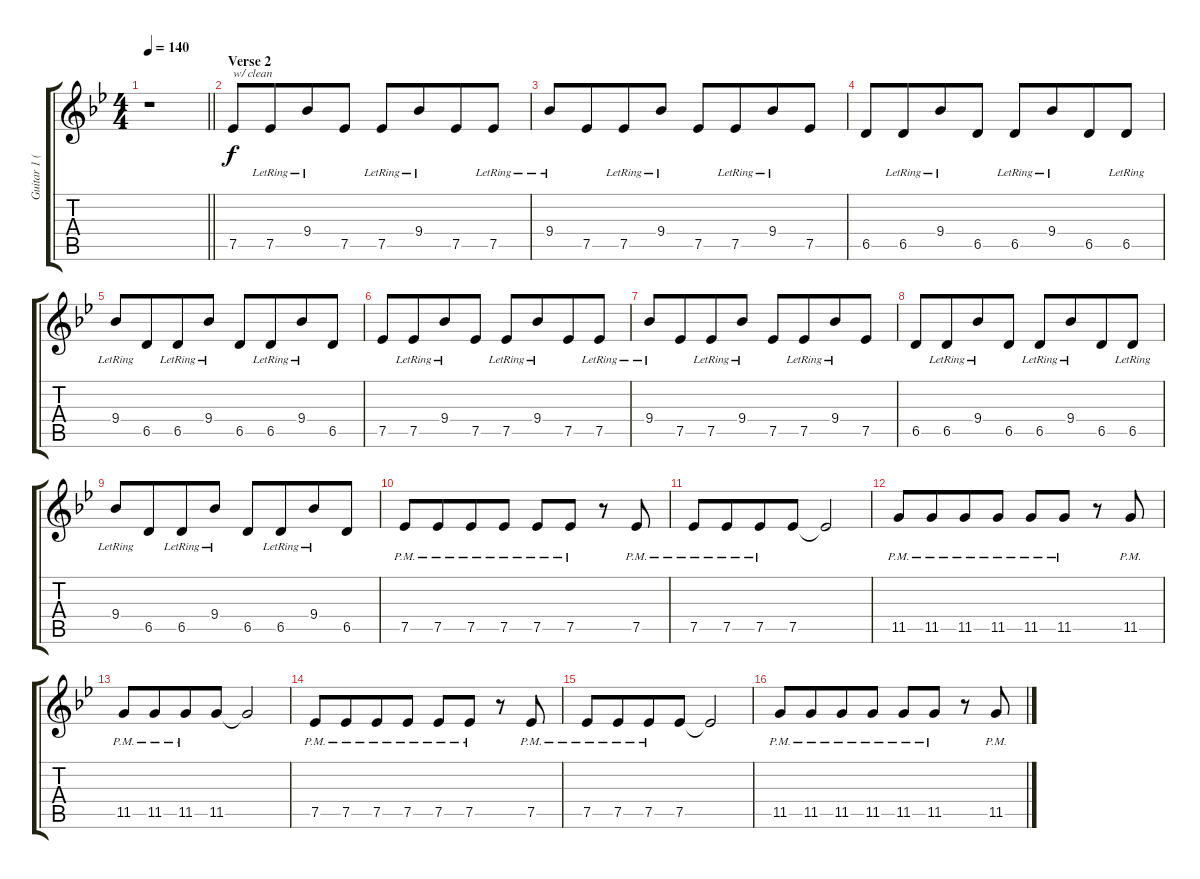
\track ("Guitar 1 (Tomo)" "Guitar 1 (") {instrument electricguitarjazz}
\staff {score tabs}
\tuning (Eb4 Bb3 Gb3 Db3 Ab2 Db2) {hide}
\ts (4 4)
\tempo 140
\clef g2
\barLineRight lightlight
\ks gminor
r.1{dy f} |
\section ("" "Verse 2")
7.5.8{txt "w/ clean" volume 14 instrument electricguitarjazz} 7.5{lr}.8{beam merge} 9.4{lr}.8 7.5.8 7.5{lr}.8 9.4{lr}.8{beam merge} 7.5.8 7.5{lr}.8 |
9.4{lr}.8 7.5.8{beam merge} 7.5{lr}.8 9.4{lr}.8 7.5.8 7.5{lr}.8{beam merge} 9.4{lr}.8 7.5.8 |
6.5.8 6.5{lr}.8{beam merge} 9.4{lr}.8 6.5.8 6.5{lr}.8 9.4{lr}.8{beam merge} 6.5.8 6.5{lr}.8 |
9.4{lr}.8 6.5.8{beam merge} 6.5{lr}.8 9.4{lr}.8 6.5.8 6.5{lr}.8{beam merge} 9.4{lr}.8 6.5.8 |
7.5.8 7.5{lr}.8{beam merge} 9.4{lr}.8 7.5.8 7.5{lr}.8 9.4{lr}.8{beam merge} 7.5.8 7.5{lr}.8 |
9.4{lr}.8 7.5.8{beam merge} 7.5{lr}.8 9.4{lr}.8 7.5.8 7.5{lr}.8{beam merge} 9.4{lr}.8 7.5.8 |
6.5.8 6.5{lr}.8{beam merge} 9.4{lr}.8 6.5.8 6.5{lr}.8 9.4{lr}.8{beam merge} 6.5.8 6.5{lr}.8 |
9.4{lr}.8 6.5.8{beam merge} 6.5{lr}.8 9.4{lr}.8 6.5.8 6.5{lr}.8{beam merge} 9.4{lr}.8 6.5.8 |
7.5{pm}.8 7.5{pm}.8{beam merge} 7.5{pm}.8 7.5{pm}.8 7.5{pm}.8 7.5{pm}.8 r.8 7.5{pm}.8 |
7.5{pm}.8 7.5{pm}.8{beam merge} 7.5{pm}.8 7.5.8 7.5{t}.2 |
11.5{pm}.8 11.5{pm}.8{beam merge} 11.5{pm}.8 11.5{pm}.8 11.5{pm}.8 11.5{pm}.8 r.8 11.5{pm}.8 |
11.5{pm}.8 11.5{pm}.8{beam merge} 11.5{pm}.8 11.5.8 11.5{t}.2 |
7.5{pm}.8 7.5{pm}.8{beam merge} 7.5{pm}.8 7.5{pm}.8 7.5{pm}.8 7.5{pm}.8 r.8 7.5{pm}.8 |
7.5{pm}.8 7.5{pm}.8{beam merge} 7.5{pm}.8 7.5.8 7.5{t}.2 |
11.5{pm}.8 11.5{pm}.8{beam merge} 11.5{pm}.8 11.5{pm}.8 11.5{pm}.8 11.5{pm}.8 r.8 11.5{pm}.8
